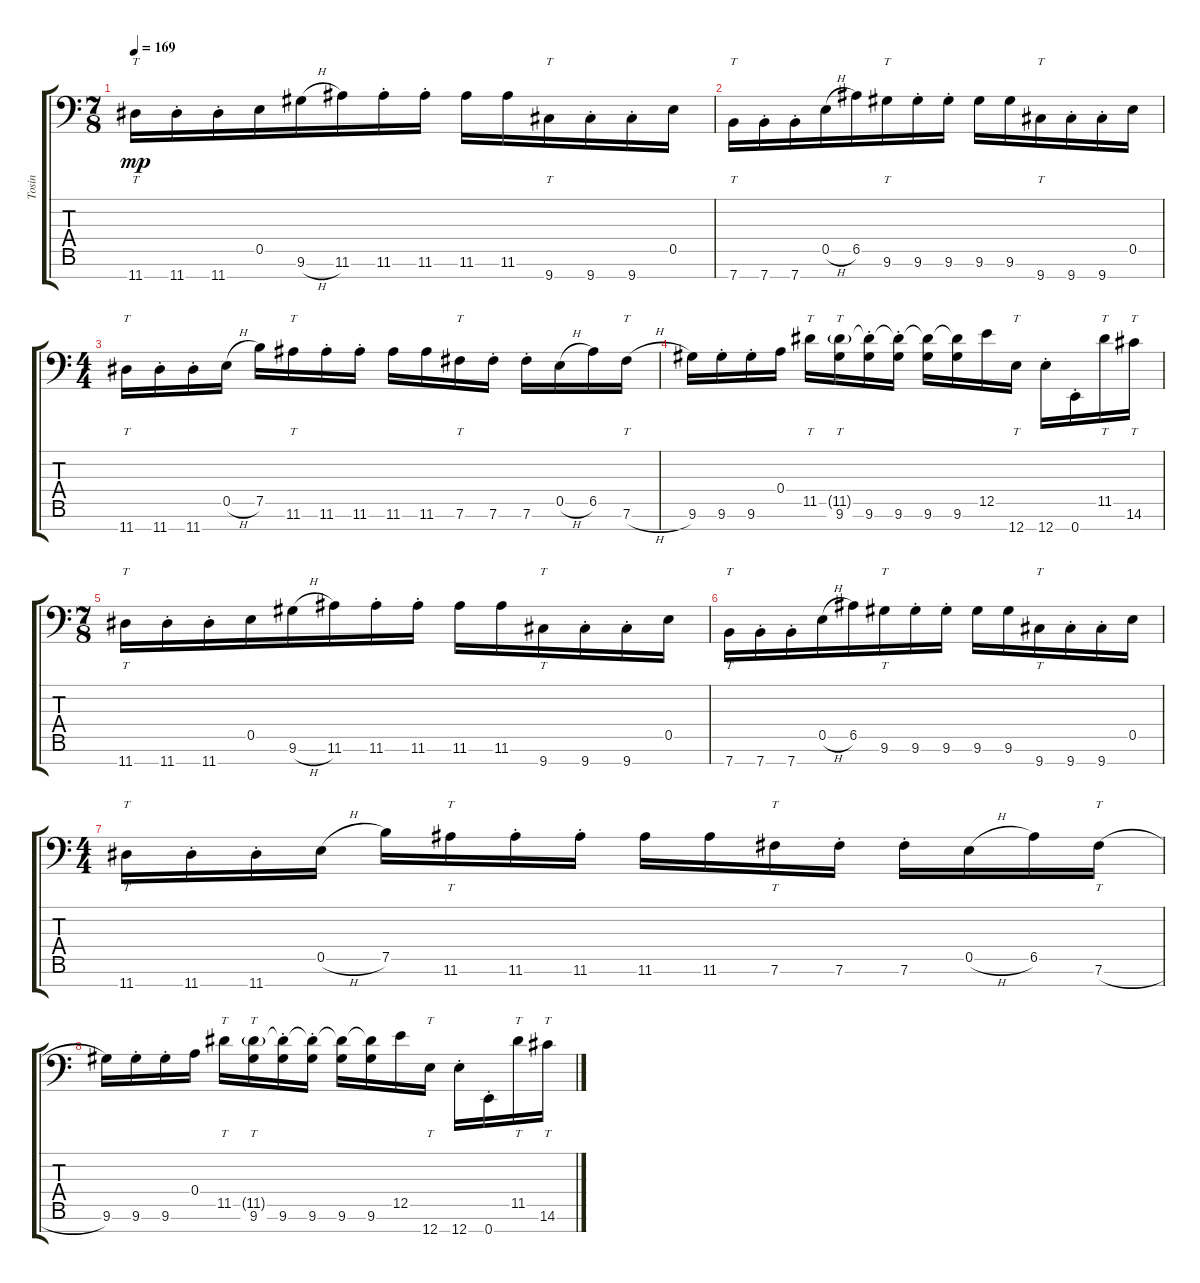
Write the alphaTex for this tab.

\track ("Tosin" "Tosin") {instrument distortionguitar}
\staff {score tabs}
\tuning (B3 G3 D3 A2 E2 B1 E1) {hide}
\ts (7 8)
\tempo 169
\clef f4
\ks c
11.7.16{tt dy mp} 11.7{st}.16 11.7{st}.16 0.5.16 9.6{h}.16 11.6.16 11.6{st}.16 11.6{st}.16 11.6.16 11.6.16 9.7.16{tt} 9.7{st}.16 9.7{st}.16 0.5.16 |
7.7.16{tt} 7.7{st}.16 7.7{st}.16 0.5{h}.16 6.5.16 9.6.16{tt} 9.6{st}.16 9.6{st}.16 9.6.16 9.6.16 9.7.16{tt} 9.7{st}.16 9.7{st}.16 0.5.16 |
\ts (4 4)
11.7.16{tt} 11.7{st}.16 11.7{st}.16 0.5{h}.16 7.5.16 11.6.16{tt} 11.6{st}.16 11.6{st}.16 11.6.16 11.6.16 7.6.16{tt} 7.6{st}.16 7.6{st}.16 0.5{h}.16 6.5.16 7.6{h}.16{tt} |
9.6.16 9.6{st}.16 9.6{st}.16 0.4.16 11.5.16{tt} (11.5{g} 9.6).16{tt} (11.5{t} 9.6{st}).16 (11.5{t} 9.6{st}).16 (11.5{t} 9.6).16 (11.5{t} 9.6).16 12.5.16 12.7.16{tt} 12.7{st}.16 0.7{st}.16 11.5.16{tt} 14.6.16{tt} |
\ts (7 8)
11.7.16{tt} 11.7{st}.16 11.7{st}.16 0.5.16 9.6{h}.16 11.6.16 11.6{st}.16 11.6{st}.16 11.6.16 11.6.16 9.7.16{tt} 9.7{st}.16 9.7{st}.16 0.5.16 |
7.7.16{tt} 7.7{st}.16 7.7{st}.16 0.5{h}.16 6.5.16 9.6.16{tt} 9.6{st}.16 9.6{st}.16 9.6.16 9.6.16 9.7.16{tt} 9.7{st}.16 9.7{st}.16 0.5.16 |
\ts (4 4)
11.7.16{tt} 11.7{st}.16 11.7{st}.16 0.5{h}.16 7.5.16 11.6.16{tt} 11.6{st}.16 11.6{st}.16 11.6.16 11.6.16 7.6.16{tt} 7.6{st}.16 7.6{st}.16 0.5{h}.16 6.5.16 7.6{h}.16{tt} |
9.6.16 9.6{st}.16 9.6{st}.16 0.4.16 11.5.16{tt} (11.5{g} 9.6).16{tt} (11.5{t} 9.6{st}).16 (11.5{t} 9.6{st}).16 (11.5{t} 9.6).16 (11.5{t} 9.6).16 12.5.16 12.7.16{tt} 12.7{st}.16 0.7{st}.16 11.5.16{tt} 14.6.16{tt}
